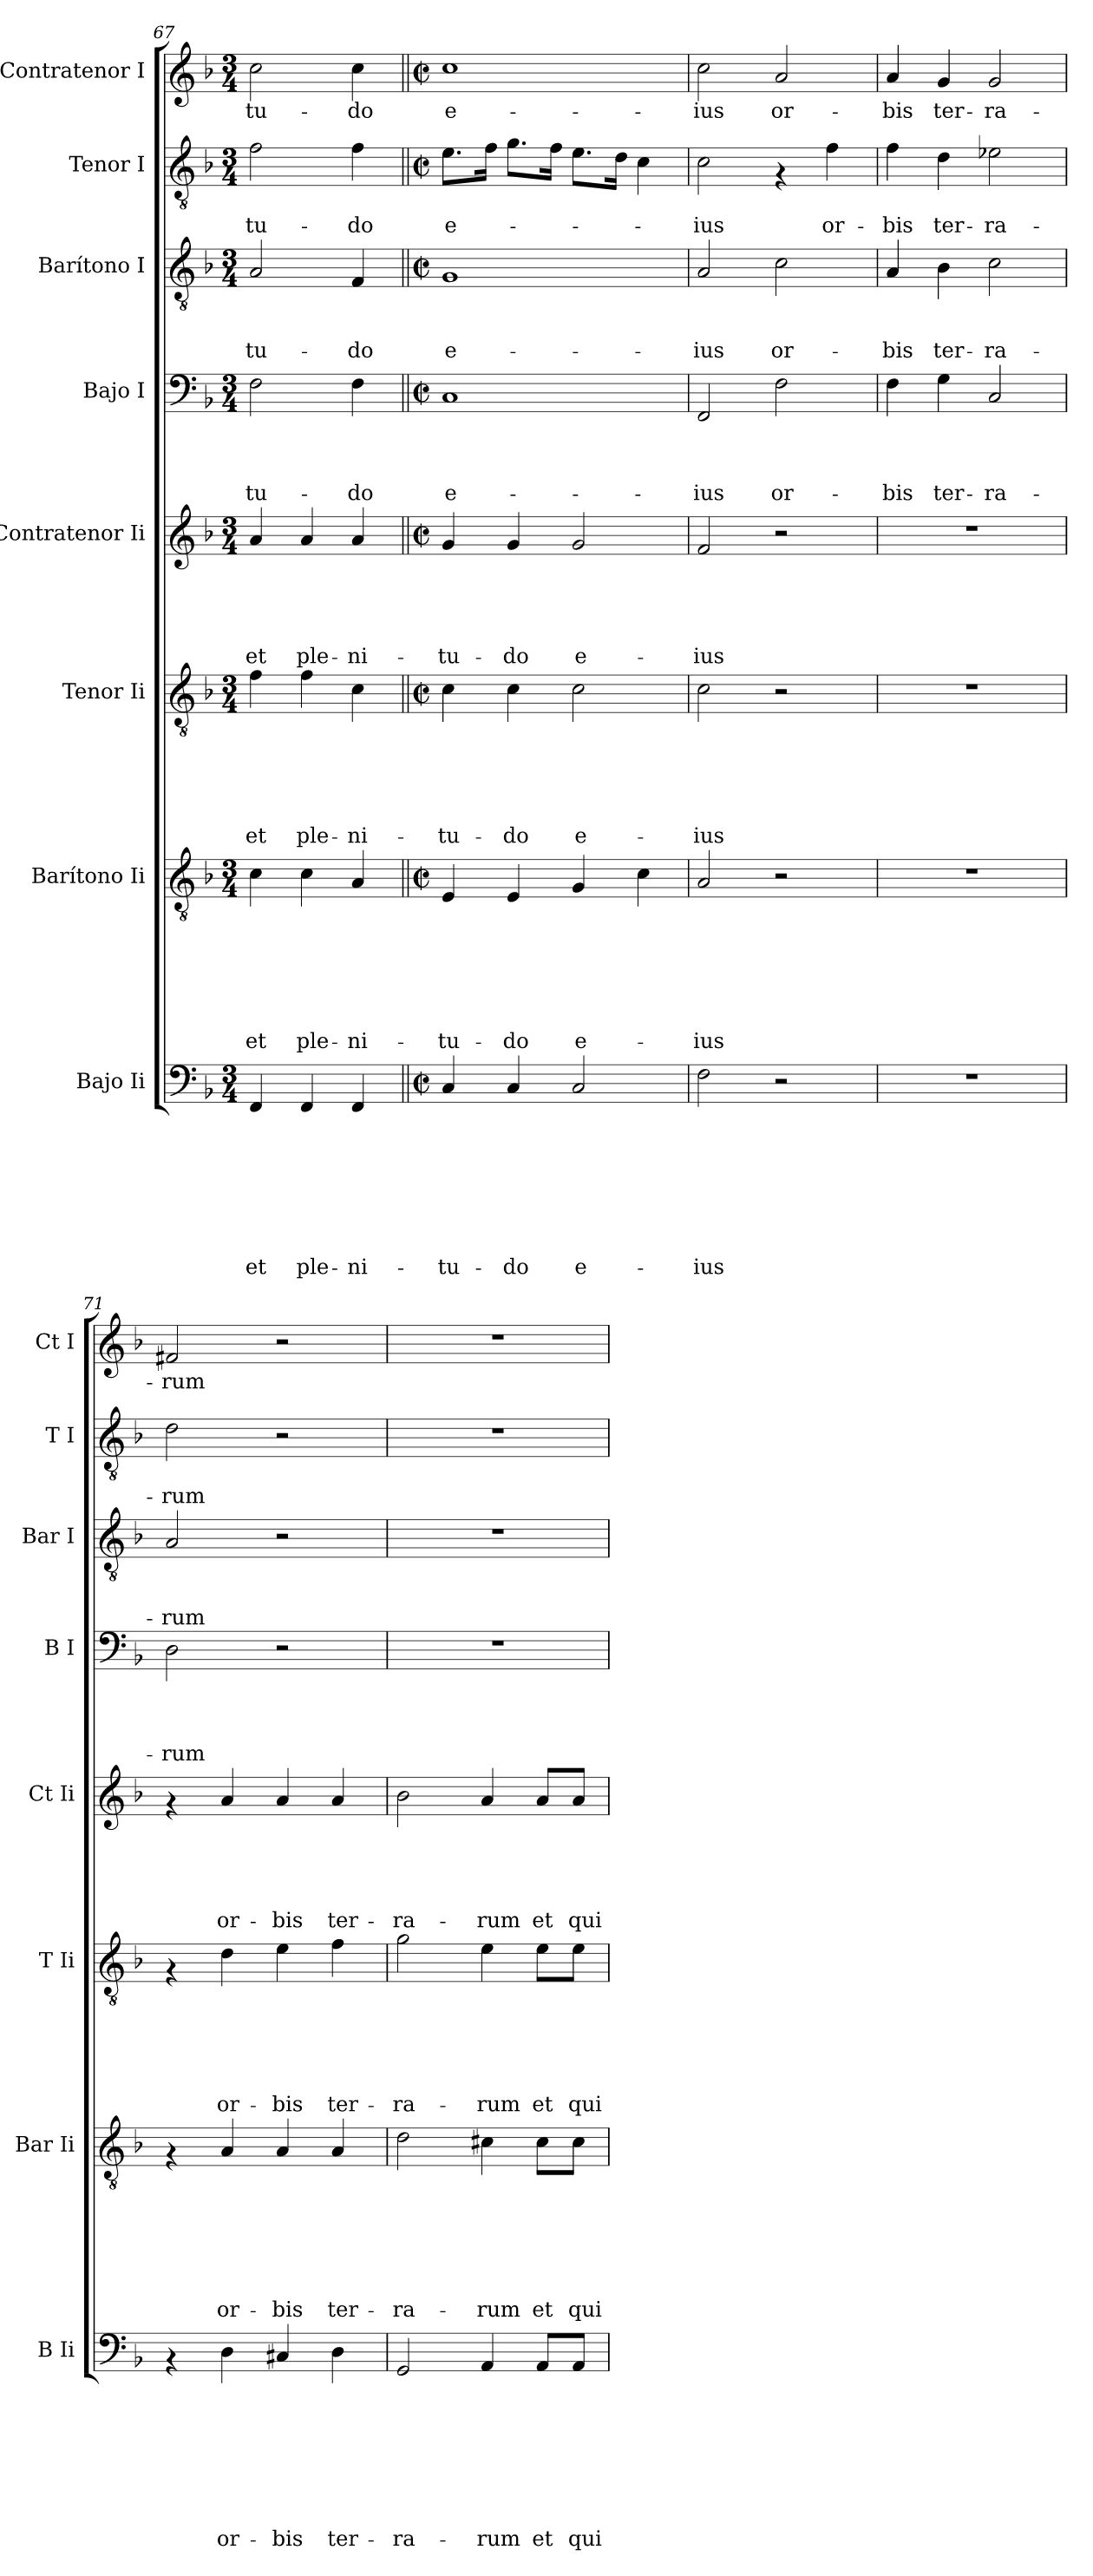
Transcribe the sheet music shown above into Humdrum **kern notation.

**kern	**text	**text	**text	**text	**text	**text	**text	**text	**kern	**text	**text	**text	**text	**text	**text	**text	**kern	**text	**text	**text	**text	**text	**text	**kern	**text	**text	**text	**text	**text	**kern	**text	**text	**text	**text	**kern	**text	**text	**text	**kern	**text	**text	**kern	**text
*part8	*part8	*part8	*part8	*part8	*part8	*part8	*part8	*part8	*part7	*part7	*part7	*part7	*part7	*part7	*part7	*part7	*part6	*part6	*part6	*part6	*part6	*part6	*part6	*part5	*part5	*part5	*part5	*part5	*part5	*part4	*part4	*part4	*part4	*part4	*part3	*part3	*part3	*part3	*part2	*part2	*part2	*part1	*part1
*staff8	*staff8	*staff8	*staff8	*staff8	*staff8	*staff8	*staff8	*staff8	*staff7	*staff7	*staff7	*staff7	*staff7	*staff7	*staff7	*staff7	*staff6	*staff6	*staff6	*staff6	*staff6	*staff6	*staff6	*staff5	*staff5	*staff5	*staff5	*staff5	*staff5	*staff4	*staff4	*staff4	*staff4	*staff4	*staff3	*staff3	*staff3	*staff3	*staff2	*staff2	*staff2	*staff1	*staff1
*I"Bajo Ii	*	*	*	*	*	*	*	*	*I"Barítono Ii	*	*	*	*	*	*	*	*I"Tenor Ii	*	*	*	*	*	*	*I"Contratenor Ii	*	*	*	*	*	*I"Bajo I	*	*	*	*	*I"Barítono I	*	*	*	*I"Tenor I	*	*	*I"Contratenor I	*
*I'B Ii	*	*	*	*	*	*	*	*	*I'Bar Ii	*	*	*	*	*	*	*	*I'T Ii	*	*	*	*	*	*	*I'Ct Ii	*	*	*	*	*	*I'B I	*	*	*	*	*I'Bar I	*	*	*	*I'T I	*	*	*I'Ct I	*
*clefF4	*	*	*	*	*	*	*	*	*clefGv2	*	*	*	*	*	*	*	*clefGv2	*	*	*	*	*	*	*clefG2	*	*	*	*	*	*clefF4	*	*	*	*	*clefGv2	*	*	*	*clefGv2	*	*	*clefG2	*
*k[b-]	*	*	*	*	*	*	*	*	*k[b-]	*	*	*	*	*	*	*	*k[b-]	*	*	*	*	*	*	*k[b-]	*	*	*	*	*	*k[b-]	*	*	*	*	*k[b-]	*	*	*	*k[b-]	*	*	*k[b-]	*
*F:	*	*	*	*	*	*	*	*	*F:	*	*	*	*	*	*	*	*F:	*	*	*	*	*	*	*F:	*	*	*	*	*	*F:	*	*	*	*	*F:	*	*	*	*F:	*	*	*F:	*
*M3/4	*	*	*	*	*	*	*	*	*M3/4	*	*	*	*	*	*	*	*M3/4	*	*	*	*	*	*	*M3/4	*	*	*	*	*	*M3/4	*	*	*	*	*M3/4	*	*	*	*M3/4	*	*	*M3/4	*
=67	=67	=67	=67	=67	=67	=67	=67	=67	=67	=67	=67	=67	=67	=67	=67	=67	=67	=67	=67	=67	=67	=67	=67	=67	=67	=67	=67	=67	=67	=67	=67	=67	=67	=67	=67	=67	=67	=67	=67	=67	=67	=67	=67
!	!	!	!	!	!	!	!	!LO:LY:b	!	!	!	!	!	!	!	!LO:LY:b	!	!	!	!	!	!	!LO:LY:b	!	!	!	!	!	!LO:LY:b	!	!	!	!	!LO:LY:b	!	!	!	!LO:LY:b	!	!	!LO:LY:b	!	!LO:LY:b
4FF/	.	.	.	.	.	.	.	et	4c\	.	.	.	.	.	.	et	4f\	.	.	.	.	.	et	4a/	.	.	.	.	et	2F\	.	.	.	-tu-	2A/	.	.	-tu-	2f\	.	-tu-	2cc\	-tu-
!	!	!	!	!	!	!	!	!LO:LY:b	!	!	!	!	!	!	!	!LO:LY:b	!	!	!	!	!	!	!LO:LY:b	!	!	!	!	!	!LO:LY:b	!	!	!	!	!	!	!	!	!	!	!	!	!	!
4FF/	.	.	.	.	.	.	.	ple-	4c\	.	.	.	.	.	.	ple-	4f\	.	.	.	.	.	ple-	4a/	.	.	.	.	ple-	.	.	.	.	.	.	.	.	.	.	.	.	.	.
!	!	!	!	!	!	!	!	!LO:LY:b	!	!	!	!	!	!	!	!LO:LY:b	!	!	!	!	!	!	!LO:LY:b	!	!	!	!	!	!LO:LY:b	!	!	!	!	!LO:LY:b	!	!	!	!LO:LY:b	!	!	!LO:LY:b	!	!LO:LY:b
4FF/	.	.	.	.	.	.	.	-ni-	4A/	.	.	.	.	.	.	-ni-	4c\	.	.	.	.	.	-ni-	4a/	.	.	.	.	-ni-	4F\	.	.	.	-do	4F/	.	.	-do	4f\	.	-do	4cc\	-do
=68||	=68||	=68||	=68||	=68||	=68||	=68||	=68||	=68||	=68||	=68||	=68||	=68||	=68||	=68||	=68||	=68||	=68||	=68||	=68||	=68||	=68||	=68||	=68||	=68||	=68||	=68||	=68||	=68||	=68||	=68||	=68||	=68||	=68||	=68||	=68||	=68||	=68||	=68||	=68||	=68||	=68||	=68||	=68||
*M2/2	*	*	*	*	*	*	*	*	*M2/2	*	*	*	*	*	*	*	*M2/2	*	*	*	*	*	*	*M2/2	*	*	*	*	*	*M2/2	*	*	*	*	*M2/2	*	*	*	*M2/2	*	*	*M2/2	*
*met(c|)	*	*	*	*	*	*	*	*	*met(c|)	*	*	*	*	*	*	*	*met(c|)	*	*	*	*	*	*	*met(c|)	*	*	*	*	*	*met(c|)	*	*	*	*	*met(c|)	*	*	*	*met(c|)	*	*	*met(c|)	*
!	!	!	!	!	!	!	!	!LO:LY:b	!	!	!	!	!	!	!	!LO:LY:b	!	!	!	!	!	!	!LO:LY:b	!	!	!	!	!	!LO:LY:b	!	!	!	!	!LO:LY:b	!	!	!	!LO:LY:b	!	!	!LO:LY:b	!	!LO:LY:b
4C/	.	.	.	.	.	.	.	-tu-	4E/	.	.	.	.	.	.	-tu-	4c\	.	.	.	.	.	-tu-	4g/	.	.	.	.	-tu-	1C	.	.	.	e-	1G	.	.	e-	8.e\L	.	e-	1cc	e-
.	.	.	.	.	.	.	.	.	.	.	.	.	.	.	.	.	.	.	.	.	.	.	.	.	.	.	.	.	.	.	.	.	.	.	.	.	.	.	16f\Jk	.	.	.	.
!	!	!	!	!	!	!	!	!LO:LY:b	!	!	!	!	!	!	!	!LO:LY:b	!	!	!	!	!	!	!LO:LY:b	!	!	!	!	!	!LO:LY:b	!	!	!	!	!	!	!	!	!	!	!	!	!	!
4C/	.	.	.	.	.	.	.	-do	4E/	.	.	.	.	.	.	-do	4c\	.	.	.	.	.	-do	4g/	.	.	.	.	-do	.	.	.	.	.	.	.	.	.	8.g\L	.	.	.	.
.	.	.	.	.	.	.	.	.	.	.	.	.	.	.	.	.	.	.	.	.	.	.	.	.	.	.	.	.	.	.	.	.	.	.	.	.	.	.	16f\Jk	.	.	.	.
!	!	!	!	!	!	!	!	!LO:LY:b	!	!	!	!	!	!	!	!LO:LY:b	!	!	!	!	!	!	!LO:LY:b	!	!	!	!	!	!LO:LY:b	!	!	!	!	!	!	!	!	!	!	!	!	!	!
2C/	.	.	.	.	.	.	.	e-	4G/	.	.	.	.	.	.	e-	2c\	.	.	.	.	.	e-	2g/	.	.	.	.	e-	.	.	.	.	.	.	.	.	.	8.e\L	.	.	.	.
.	.	.	.	.	.	.	.	.	.	.	.	.	.	.	.	.	.	.	.	.	.	.	.	.	.	.	.	.	.	.	.	.	.	.	.	.	.	.	16d\Jk	.	.	.	.
.	.	.	.	.	.	.	.	.	4c\	.	.	.	.	.	.	.	.	.	.	.	.	.	.	.	.	.	.	.	.	.	.	.	.	.	.	.	.	.	4c\	.	.	.	.
=69	=69	=69	=69	=69	=69	=69	=69	=69	=69	=69	=69	=69	=69	=69	=69	=69	=69	=69	=69	=69	=69	=69	=69	=69	=69	=69	=69	=69	=69	=69	=69	=69	=69	=69	=69	=69	=69	=69	=69	=69	=69	=69	=69
!	!	!	!	!	!	!	!	!LO:LY:b	!	!	!	!	!	!	!	!LO:LY:b	!	!	!	!	!	!	!LO:LY:b	!	!	!	!	!	!LO:LY:b	!	!	!	!	!LO:LY:b	!	!	!	!LO:LY:b	!	!	!LO:LY:b	!	!LO:LY:b
2F\	.	.	.	.	.	.	.	-ius	2A/	.	.	.	.	.	.	-ius	2c\	.	.	.	.	.	-ius	2f/	.	.	.	.	-ius	2FF/	.	.	.	-ius	2A/	.	.	-ius	2c\	.	-ius	2cc\	-ius
!	!	!	!	!	!	!	!	!	!	!	!	!	!	!	!	!	!	!	!	!	!	!	!	!	!	!	!	!	!	!	!	!	!	!LO:LY:b	!	!	!	!LO:LY:b	!	!	!	!	!LO:LY:b
2r	.	.	.	.	.	.	.	.	2r	.	.	.	.	.	.	.	2r	.	.	.	.	.	.	2r	.	.	.	.	.	2F\	.	.	.	or-	2c\	.	.	or-	4rF	.	.	2a/	or-
!	!	!	!	!	!	!	!	!	!	!	!	!	!	!	!	!	!	!	!	!	!	!	!	!	!	!	!	!	!	!	!	!	!	!	!	!	!	!	!	!	!LO:LY:b	!	!
.	.	.	.	.	.	.	.	.	.	.	.	.	.	.	.	.	.	.	.	.	.	.	.	.	.	.	.	.	.	.	.	.	.	.	.	.	.	.	4f\	.	or-	.	.
=70	=70	=70	=70	=70	=70	=70	=70	=70	=70	=70	=70	=70	=70	=70	=70	=70	=70	=70	=70	=70	=70	=70	=70	=70	=70	=70	=70	=70	=70	=70	=70	=70	=70	=70	=70	=70	=70	=70	=70	=70	=70	=70	=70
!	!	!	!	!	!	!	!	!	!	!	!	!	!	!	!	!	!	!	!	!	!	!	!	!	!	!	!	!	!	!	!	!	!	!LO:LY:b	!	!	!	!LO:LY:b	!	!	!LO:LY:b	!	!LO:LY:b
1r	.	.	.	.	.	.	.	.	1r	.	.	.	.	.	.	.	1r	.	.	.	.	.	.	1r	.	.	.	.	.	4F\	.	.	.	-bis	4A/	.	.	-bis	4f\	.	-bis	4a/	-bis
!	!	!	!	!	!	!	!	!	!	!	!	!	!	!	!	!	!	!	!	!	!	!	!	!	!	!	!	!	!	!	!	!	!	!LO:LY:b	!	!	!	!LO:LY:b	!	!	!LO:LY:b	!	!LO:LY:b
.	.	.	.	.	.	.	.	.	.	.	.	.	.	.	.	.	.	.	.	.	.	.	.	.	.	.	.	.	.	4G\	.	.	.	ter-	4B-\	.	.	ter-	4d\	.	ter-	4g/	ter-
!	!	!	!	!	!	!	!	!	!	!	!	!	!	!	!	!	!	!	!	!	!	!	!	!	!	!	!	!	!	!	!	!	!	!LO:LY:b	!	!	!	!LO:LY:b	!	!	!LO:LY:b	!	!LO:LY:b
.	.	.	.	.	.	.	.	.	.	.	.	.	.	.	.	.	.	.	.	.	.	.	.	.	.	.	.	.	.	2C/	.	.	.	-ra-	2c\	.	.	-ra-	2e-X\	.	-ra-	2g/	-ra-
!!LO:PB:g=z
=71	=71	=71	=71	=71	=71	=71	=71	=71	=71	=71	=71	=71	=71	=71	=71	=71	=71	=71	=71	=71	=71	=71	=71	=71	=71	=71	=71	=71	=71	=71	=71	=71	=71	=71	=71	=71	=71	=71	=71	=71	=71	=71	=71
!	!	!	!	!	!	!	!	!	!	!	!	!	!	!	!	!	!	!	!	!	!	!	!	!	!	!	!	!	!	!	!	!	!	!LO:LY:b	!	!	!	!LO:LY:b	!	!	!LO:LY:b	!	!LO:LY:b
4rAA	.	.	.	.	.	.	.	.	4rF	.	.	.	.	.	.	.	4rF	.	.	.	.	.	.	4rf	.	.	.	.	.	2D\	.	.	.	-rum	2A/	.	.	-rum	2d\	.	-rum	2f#X/	-rum
!	!	!	!	!	!	!	!	!LO:LY:b	!	!	!	!	!	!	!	!LO:LY:b	!	!	!	!	!	!	!LO:LY:b	!	!	!	!	!	!LO:LY:b	!	!	!	!	!	!	!	!	!	!	!	!	!	!
4D\	.	.	.	.	.	.	.	or-	4A/	.	.	.	.	.	.	or-	4d\	.	.	.	.	.	or-	4a/	.	.	.	.	or-	.	.	.	.	.	.	.	.	.	.	.	.	.	.
!	!	!	!	!	!	!	!	!LO:LY:b	!	!	!	!	!	!	!	!LO:LY:b	!	!	!	!	!	!	!LO:LY:b	!	!	!	!	!	!LO:LY:b	!	!	!	!	!	!	!	!	!	!	!	!	!	!
4C#X/	.	.	.	.	.	.	.	-bis	4A/	.	.	.	.	.	.	-bis	4e\	.	.	.	.	.	-bis	4a/	.	.	.	.	-bis	2r	.	.	.	.	2r	.	.	.	2r	.	.	2r	.
!	!	!	!	!	!	!	!	!LO:LY:b	!	!	!	!	!	!	!	!LO:LY:b	!	!	!	!	!	!	!LO:LY:b	!	!	!	!	!	!LO:LY:b	!	!	!	!	!	!	!	!	!	!	!	!	!	!
4D\	.	.	.	.	.	.	.	ter-	4A/	.	.	.	.	.	.	ter-	4f\	.	.	.	.	.	ter-	4a/	.	.	.	.	ter-	.	.	.	.	.	.	.	.	.	.	.	.	.	.
=72	=72	=72	=72	=72	=72	=72	=72	=72	=72	=72	=72	=72	=72	=72	=72	=72	=72	=72	=72	=72	=72	=72	=72	=72	=72	=72	=72	=72	=72	=72	=72	=72	=72	=72	=72	=72	=72	=72	=72	=72	=72	=72	=72
!	!	!	!	!	!	!	!	!LO:LY:b	!	!	!	!	!	!	!	!LO:LY:b	!	!	!	!	!	!	!LO:LY:b	!	!	!	!	!	!LO:LY:b	!	!	!	!	!	!	!	!	!	!	!	!	!	!
2GG/	.	.	.	.	.	.	.	-ra-	2d\	.	.	.	.	.	.	-ra-	2g\	.	.	.	.	.	-ra-	2b-\	.	.	.	.	-ra-	1r	.	.	.	.	1r	.	.	.	1r	.	.	1r	.
!	!	!	!	!	!	!	!	!LO:LY:b	!	!	!	!	!	!	!	!LO:LY:b	!	!	!	!	!	!	!LO:LY:b	!	!	!	!	!	!LO:LY:b	!	!	!	!	!	!	!	!	!	!	!	!	!	!
4AA/	.	.	.	.	.	.	.	-rum	4c#X\	.	.	.	.	.	.	-rum	4e\	.	.	.	.	.	-rum	4a/	.	.	.	.	-rum	.	.	.	.	.	.	.	.	.	.	.	.	.	.
!	!	!	!	!	!	!	!	!LO:LY:b	!	!	!	!	!	!	!	!LO:LY:b	!	!	!	!	!	!	!LO:LY:b	!	!	!	!	!	!LO:LY:b	!	!	!	!	!	!	!	!	!	!	!	!	!	!
8AA/L	.	.	.	.	.	.	.	et	8c#\L	.	.	.	.	.	.	et	8e\L	.	.	.	.	.	et	8a/L	.	.	.	.	et	.	.	.	.	.	.	.	.	.	.	.	.	.	.
!	!	!	!	!	!	!	!	!LO:LY:b	!	!	!	!	!	!	!	!LO:LY:b	!	!	!	!	!	!	!LO:LY:b	!	!	!	!	!	!LO:LY:b	!	!	!	!	!	!	!	!	!	!	!	!	!	!
8AA/J	.	.	.	.	.	.	.	qui	8c#\J	.	.	.	.	.	.	qui	8e\J	.	.	.	.	.	qui	8a/J	.	.	.	.	qui	.	.	.	.	.	.	.	.	.	.	.	.	.	.
=	=	=	=	=	=	=	=	=	=	=	=	=	=	=	=	=	=	=	=	=	=	=	=	=	=	=	=	=	=	=	=	=	=	=	=	=	=	=	=	=	=	=	=
*-	*-	*-	*-	*-	*-	*-	*-	*-	*-	*-	*-	*-	*-	*-	*-	*-	*-	*-	*-	*-	*-	*-	*-	*-	*-	*-	*-	*-	*-	*-	*-	*-	*-	*-	*-	*-	*-	*-	*-	*-	*-	*-	*-
